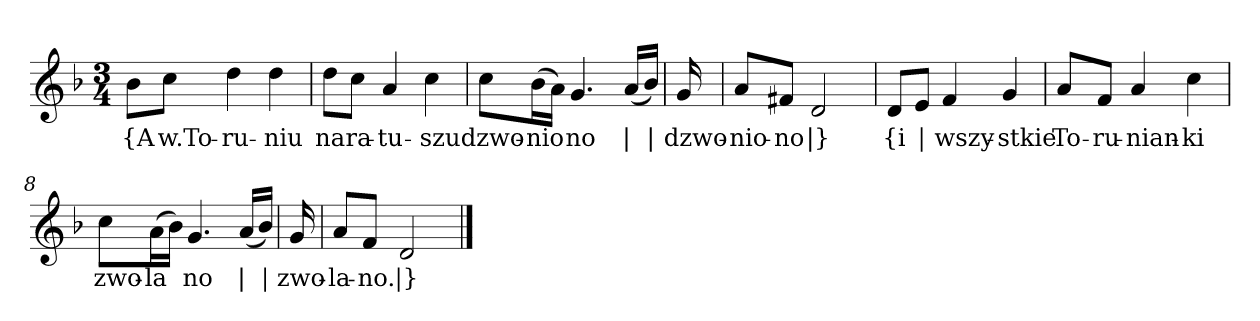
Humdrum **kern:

**kern	**text
*part1	*part1
*staff1	*staff1
*clefG2	*
*k[b-]	*
*M3/4	*
=	=
8b-\L	{A
8cc\J	w.To-
4dd	-ru-
4dd	-niu
=2	=2
8dd\L	na
8cc\J	ra-
4a	-tu-
4cc	-szu
=3	=3
8cc\L	dzwo-
(16b-\L	-nio
16a\JJ)	--
4.g	-no
(16a/LL	|
16b-/JJ)	|
=4y	=4y
16g	dzwo-
=5	=5
8a/L	-nio-
8f#X/J	-no
2d	|}
=6y	=6y
8d/L	{i
8e/J	|
4f	wszy-
4g	-stkie
=7	=7
8a/L	To-
8f/J	-ru-
4a	-nian-
4cc	-ki
=8	=8
8cc\L	zwo-
(16a\L	-la
16b-\JJ)	--
4.g	-no
(16a/LL	|
16b-/JJ)	|
=9y	=9y
16g	zwo-
=10	=10
8a/L	-la-
8f/J	-no.
2d	|}
==	==
*-	*-
